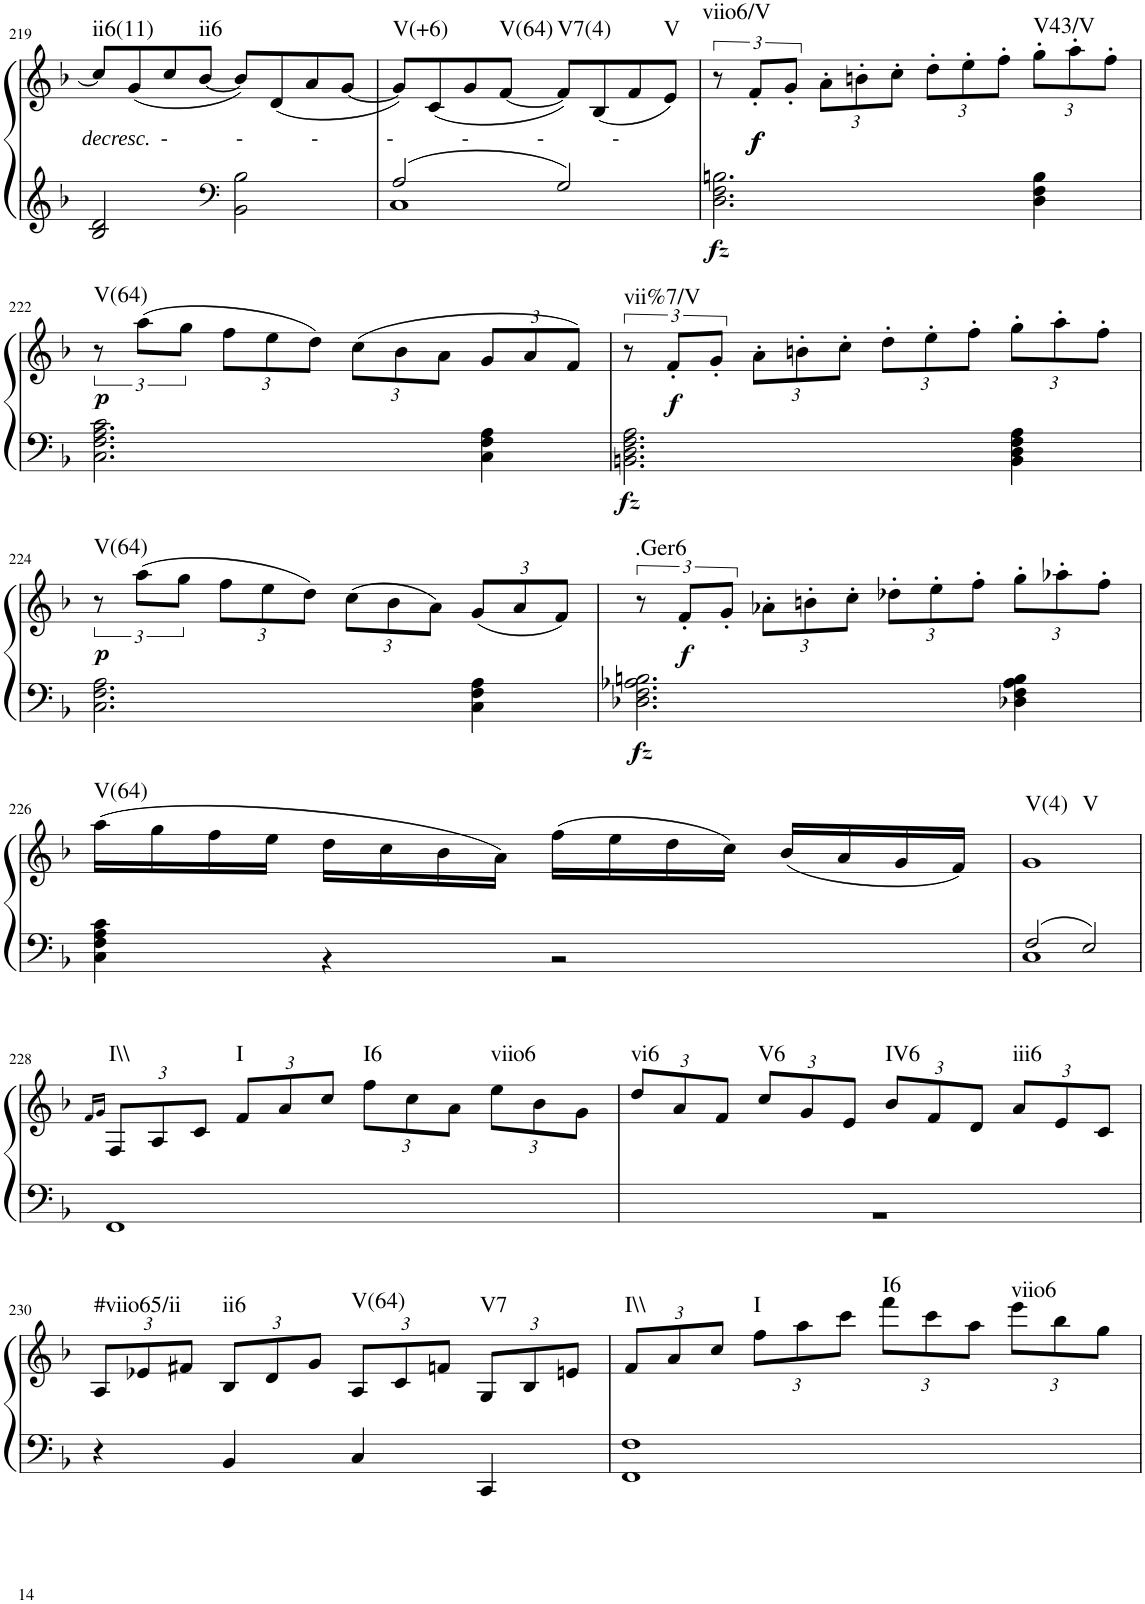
**kern	**kern	**dynam	**harte
*part1	*part1	*part1	*part1
*staff2	*staff1	*staff1/2	*
*I"unbenannt2	*	*	*
!!LO:PB:g=z
*clefG2	*clefG2	*	*
*k[b-]	*k[b-]	*	*
*M2/2	*M2/2	*	*
=219	=219	=219	=219
*^	*	*	*
!	!	!LO:TX:b:i:t=decresc.  -             -             -             -             -             -             -	!	!LO:H:kt=ii6(11)
2B-/ 2d/	2ryy	8cc/L]	.	N
.	.	(8g/	.	.
.	.	8cc/	.	.
!	!	!	!	!LO:H:kt=ii6
.	.	[8b-/J	.	N
*clefF4	*	*	*	*
2ryy	2BB-\ 2B-\	8b-/L])	.	.
.	.	(8d/	.	.
.	.	8a/	.	.
.	.	[8g/J	.	.
=220	=220	=220	=220	=220
!	!	!	!	!LO:H:kt=V(+6)
2A/	1C	8g/L])	.	N
.	.	(8c/	.	.
.	.	8g/	.	.
!	!	!	!	!LO:H:kt=V(64)
.	.	[8f/J	.	N
!	!	!	!	!LO:H:kt=V7(4)
2G/	.	8f/L])	.	N
.	.	(8B-/	.	.
.	.	8f/	.	.
!	!	!	!	!LO:H:kt=V
.	.	8e/J)	.	N
=221	=221	=221	=221	=221
!	!	!	!LO:DY:b=2	!LO:H:kt=viio6/V
1ryy	2.D\ 2.F\ 2.Bn\	12r	fz	N
!	!	!	!LO:DY:b	!
!	!	!	!LO:DY:n=1:b	!
.	.	12f'/L	f f	.
.	.	12g'/J	.	.
*	*	*Xbrackettup	*	*
.	.	12a'\L	.	.
.	.	12bn'\	.	.
.	.	12cc'\J	.	.
.	.	12dd'\L	.	.
.	.	12ee'\	.	.
.	.	12ff'\J	.	.
!	!	!	!	!LO:H:kt=V43/V
.	4D\ 4F\ 4B\	12gg'\L	.	N
.	.	12aa'\	.	.
.	.	12ff'\J	.	.
!!LO:LB:g=z
=222	=222	=222	=222	=222
*	*	*brackettup	*	*
!	!	!	!LO:DY:b	!LO:H:kt=V(64)
1ryy	2.C\ 2.F\ 2.A\ 2.c\	12r	p	N
.	.	(12aa\L	.	.
.	.	12gg\J	.	.
*	*	*Xbrackettup	*	*
.	.	12ff\L	.	.
.	.	12ee\	.	.
.	.	12dd\J)	.	.
.	.	(12cc\L	.	.
.	.	12b-\	.	.
.	.	12a\J	.	.
.	4C\ 4F\ 4A\	12g/L	.	.
.	.	12a/	.	.
.	.	12f/J)	.	.
=223	=223	=223	=223	=223
*	*	*brackettup	*	*
!	!	!	!LO:DY:b=2	!LO:H:kt=vii%7/V
1ryy	2.BBn\ 2.D\ 2.F\ 2.A\	12r	fz	N
!	!	!	!LO:DY:b	!
.	.	12f'/L	f	.
.	.	12g'/J	.	.
*	*	*Xbrackettup	*	*
.	.	12a'\L	.	.
.	.	12bn'\	.	.
.	.	12cc'\J	.	.
.	.	12dd'\L	.	.
.	.	12ee'\	.	.
.	.	12ff'\J	.	.
.	4BB\ 4D\ 4F\ 4A\	12gg'\L	.	.
.	.	12aa'\	.	.
.	.	12ff'\J	.	.
!!LO:LB:g=z
=224	=224	=224	=224	=224
*	*	*brackettup	*	*
!	!	!	!LO:DY:b	!LO:H:kt=V(64)
1ryy	2.C\ 2.F\ 2.A\	12r	p	N
.	.	(12aa\L	.	.
.	.	12gg\J	.	.
*	*	*Xbrackettup	*	*
.	.	12ff\L	.	.
.	.	12ee\	.	.
.	.	12dd\J)	.	.
.	.	(12cc\L	.	.
.	.	12b-\	.	.
.	.	12a\J)	.	.
.	4C\ 4F\ 4A\	(12g/L	.	.
.	.	12a/	.	.
.	.	12f/J)	.	.
=225	=225	=225	=225	=225
*	*	*brackettup	*	*
!	!	!	!LO:DY:b=2	!LO:H:kt=.Ger6
1ryy	2.D-X\ 2.F\ 2.A-X\ 2.Bn\	12r	fz	N
!	!	!	!LO:DY:b	!
.	.	12f'/L	f	.
.	.	12g'/J	.	.
*	*	*Xbrackettup	*	*
.	.	12a-X'\L	.	.
.	.	12bn'\	.	.
.	.	12cc'\J	.	.
.	.	12dd-X'\L	.	.
.	.	12ee'\	.	.
.	.	12ff'\J	.	.
.	4D-X\ 4F\ 4A-\ 4B\	12gg'\L	.	.
.	.	12aa-X'\	.	.
.	.	12ff'\J	.	.
!!LO:LB:g=z
=226	=226	=226	=226	=226
!	!	!	!	!LO:H:kt=V(64)
1ryy	4C\ 4F\ 4A\ 4c\	(16aa\LL	.	N
.	.	16gg\	.	.
.	.	16ff\	.	.
.	.	16ee\JJ	.	.
.	4r	16dd\LL	.	.
.	.	16cc\	.	.
.	.	16b-\	.	.
.	.	16a\JJ)	.	.
.	2r	(16ff\LL	.	.
.	.	16ee\	.	.
.	.	16dd\	.	.
.	.	16cc\JJ)	.	.
.	.	(16b-/LL	.	.
.	.	16a/	.	.
.	.	16g/	.	.
.	.	16f/JJ)	.	.
=227	=227	=227	=227	=227
!	!	!	!	!LO:H:n=1:kt=V(4)
!	!	!	!	!LO:H:n=2:kt=V
2F/	1C	1g	.	N N
2E/	.	.	.	.
!!LO:LB:g=z
=228	=228	=228	=228	=228
.	.	16qf/LL	.	.
.	.	16qg/JJ	.	.
!	!	!	!	!LO:H:kt=I\\
1ryy	1FF	12F/L	.	N
.	.	12A/	.	.
.	.	12c/J	.	.
!	!	!	!	!LO:H:kt=I
.	.	12f/L	.	N
.	.	12a/	.	.
.	.	12cc/J	.	.
!	!	!	!	!LO:H:kt=I6
.	.	12ff\L	.	N
.	.	12cc\	.	.
.	.	12a\J	.	.
!	!	!	!	!LO:H:kt=viio6
.	.	12ee\L	.	N
.	.	12b-\	.	.
.	.	12g\J	.	.
=229	=229	=229	=229	=229
!	!	!	!	!LO:H:kt=vi6
1ryy	1r	12dd/L	.	N
.	.	12a/	.	.
.	.	12f/J	.	.
!	!	!	!	!LO:H:kt=V6
.	.	12cc/L	.	N
.	.	12g/	.	.
.	.	12e/J	.	.
!	!	!	!	!LO:H:kt=IV6
.	.	12b-/L	.	N
.	.	12f/	.	.
.	.	12d/J	.	.
!	!	!	!	!LO:H:kt=iii6
.	.	12a/L	.	N
.	.	12e/	.	.
.	.	12c/J	.	.
*v	*v	*	*	*
!!LO:LB:g=z
=230	=230	=230	=230
!	!	!	!LO:H:kt=#viio65/ii
4r	12A/L	.	N
.	12e-X/	.	.
.	12f#X/J	.	.
!	!	!	!LO:H:kt=ii6
4BB-/	12B-/L	.	N
.	12d/	.	.
.	12g/J	.	.
!	!	!	!LO:H:kt=V(64)
4C/	12A/L	.	N
.	12c/	.	.
.	12fn/J	.	.
!	!	!	!LO:H:kt=V7
4CC/	12G/L	.	N
.	12B-/	.	.
.	12en/J	.	.
=231	=231	=231	=231
!	!	!	!LO:H:kt=I\\
1FF 1F	12f/L	.	N
.	12a/	.	.
.	12cc/J	.	.
!	!	!	!LO:H:kt=I
.	12ff\L	.	N
.	12aa\	.	.
.	12ccc\J	.	.
!	!	!	!LO:H:kt=I6
.	12fff\L	.	N
.	12ccc\	.	.
.	12aa\J	.	.
!	!	!	!LO:H:kt=viio6
.	12eee\L	.	N
.	12bb-\	.	.
.	12gg\J	.	.
=	=	=	=
*-	*-	*-	*-
